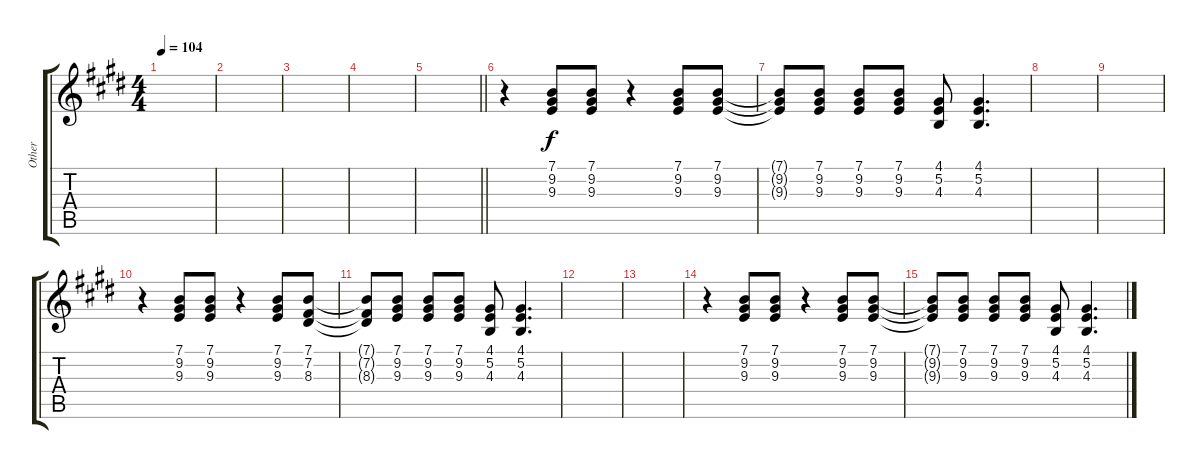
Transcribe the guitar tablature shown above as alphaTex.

\track ("Other" "Other") {instrument lead1square}
\staff {score tabs}
\tuning (E4 B3 G3 D3 A2 E2) {hide}
\ts (4 4)
\tempo 104
\clef g2
\ks e
|
|
|
|
\barLineRight lightlight
|
r.4 (7.1 9.2 9.3).8 (7.1 9.2 9.3).8 r.4 (7.1 9.2 9.3).8 (7.1 9.2 9.3).8 |
(7.1{t} 9.2{t} 9.3{t}).8 (7.1 9.2 9.3).8 (7.1 9.2 9.3).8 (7.1 9.2 9.3).8 (4.1 5.2 4.3).8 (4.1 5.2 4.3).4{d} |
|
|
r.4 (7.1 9.2 9.3).8 (7.1 9.2 9.3).8 r.4 (7.1 9.2 9.3).8 (7.1 7.2 8.3).8 |
(7.1{t} 7.2{t} 8.3{t}).8 (7.1 9.2 9.3).8 (7.1 9.2 9.3).8 (7.1 9.2 9.3).8 (4.1 5.2 4.3).8 (4.1 5.2 4.3).4{d} |
|
|
r.4 (7.1 9.2 9.3).8 (7.1 9.2 9.3).8 r.4 (7.1 9.2 9.3).8 (7.1 9.2 9.3).8 |
(7.1{t} 9.2{t} 9.3{t}).8 (7.1 9.2 9.3).8 (7.1 9.2 9.3).8 (7.1 9.2 9.3).8 (4.1 5.2 4.3).8 (4.1 5.2 4.3).4{d}
